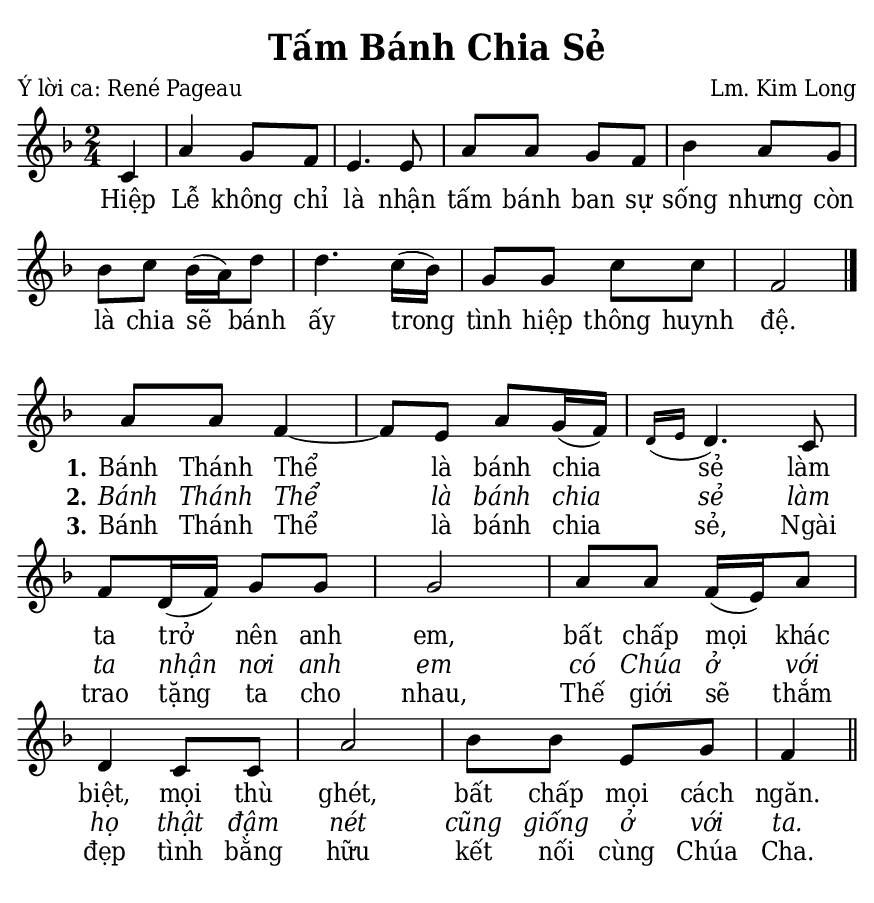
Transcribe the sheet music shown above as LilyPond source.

% Cài đặt chung
\version "2.24.3"
\include "english.ly"

\header {
  title = "Tấm Bánh Chia Sẻ"
  poet = "Ý lời ca: René Pageau"
  composer = "Lm. Kim Long"
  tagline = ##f
}

% Nhạc
nhacPhanMot = \relative c' {
  \key f \major
  \time 2/4
  \partial 4 c4 |
  a' g8 f |
  e4. e8 |
  a a g f |
  bf4 a8 g |
  bf c bf16 (a) d8 |
  d4. c16 (bf) |
  g8 g c c |
  f,2 \bar "|."
}

nhacPhanHai = \relative c'' {
  \key f \major
  \time 2/4
  a8 a f4 ~ |
  f8 e a g16 (f) |
  \grace { d16 (e } d4.) c8 |
  f d16 (f) g8 g |
  g2 |
  a8 a f16 (e) a8 |
  d,4 c8 c |
  a'2 |
  bf8 bf e, g |
  f4 \bar "||"
}

% Lời
loiPhanMot = \lyricmode {
  Hiệp Lễ không chỉ là nhận tấm bánh ban sự sống
  nhưng còn là chia sẽ bánh ấy trong tình hiệp thông huynh đệ.
}

loiPhanHai = \lyricmode {
  <<
    {
      \set stanza = "1."
      Bánh Thánh Thể là bánh chia sẻ
      làm ta trở nên anh em, bất chấp mọi khác biệt, mọi thù ghét,
      bất chấp mọi cách ngăn.
    }
    \new Lyrics {
	    \set associatedVoice = "beSop"
	    \set stanza = "2."
      \override Lyrics.LyricText.font-shape = #'italic
      Bánh Thánh Thể là bánh chia sẻ làm ta nhận nơi anh em
      có Chúa ở với họ thật đậm nét cũng giống ở với ta.
    }
    \new Lyrics {
	    \set associatedVoice = "beSop"
	    \set stanza = "3."
      Bánh Thánh Thể là bánh chia sẻ, Ngài trao tặng ta cho nhau,
      Thế giới sẽ thắm đẹp tình bằng hữu kết nối cùng Chúa Cha.
    }
  >>
}

% Dàn trang
\paper {
  #(set-paper-size "a5")
  top-margin = 3\mm
  bottom-margin = 3\mm
  left-margin = 3\mm
  right-margin = 3\mm
  indent = #0
  #(define fonts
	 (make-pango-font-tree "Deja Vu Serif Condensed"
	 		       "Deja Vu Serif Condensed"
			       "Deja Vu Serif Condensed"
			       (/ 20 20)))
  print-page-number = ##f
}

\score {
  <<
    \new Staff <<
        \clef treble
        \new Voice = beSop {
          \nhacPhanMot
        }
      \new Lyrics \lyricsto beSop \loiPhanMot
    >>
  >>
  \layout {
    \override Lyrics.LyricSpace.minimum-distance = #1
    \override Score.BarNumber.break-visibility = ##(#f #f #f)
    \override Score.SpacingSpanner.uniform-stretching = ##t
    \override LyricHyphen.minimum-distance = #1
    ragged-last = ##f
  }
}

\score {
  <<
    \new Staff <<
        \clef treble
        \new Voice = beSop {
          \nhacPhanHai
        }
      \new Lyrics \lyricsto beSop \loiPhanHai
    >>
  >>
  \layout {
    \override Staff.TimeSignature.transparent = ##t
    \override Lyrics.LyricSpace.minimum-distance = #2
    \override Score.BarNumber.break-visibility = ##(#f #f #f)
    \override Score.SpacingSpanner.uniform-stretching = ##t
    ragged-last = ##f
  }
}
